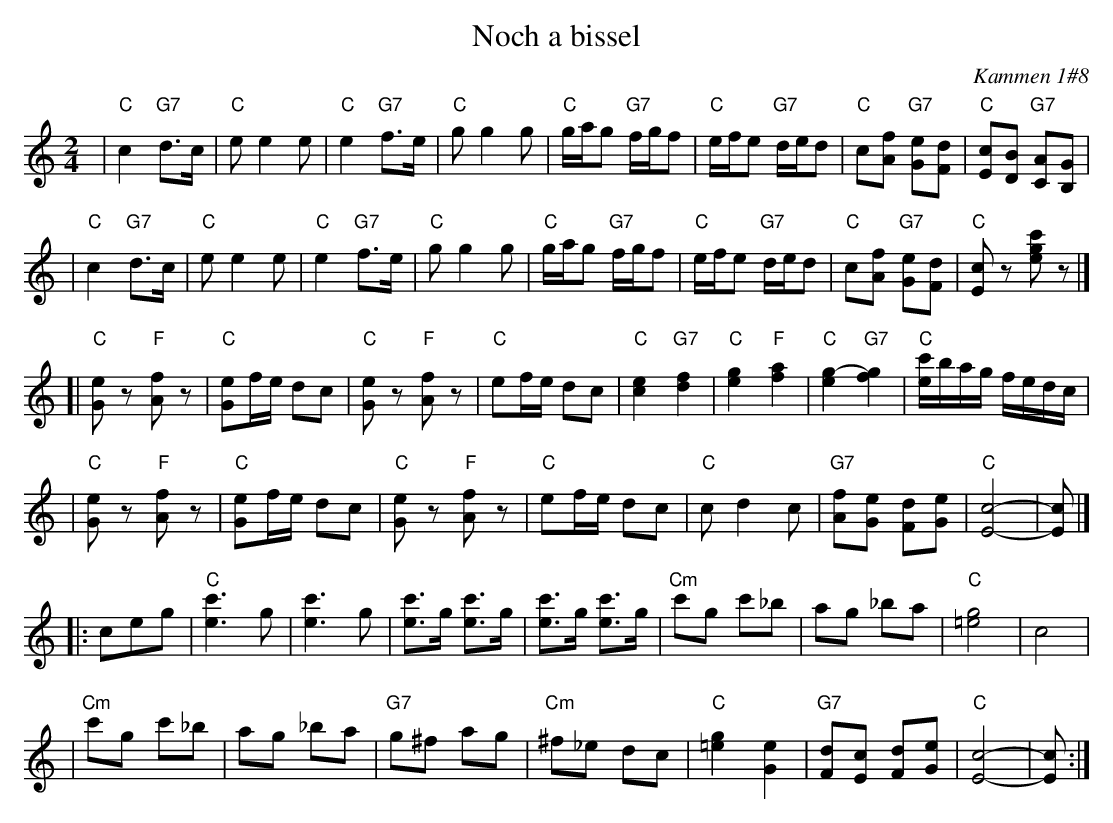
X:1
T: Noch a bissel
O: Kammen 1#8
M: 2/4
L: 1/8
K: C
| "C"c2 "G7"d>c | "C"ee2e | "C"e2 "G7"f>e | "C"gg2g \
| "C"g/a/g "G7"f/g/f | "C"e/f/e "G7"d/e/d | "C"c[fA] "G7"[eG][dF] | "C"[cE][BD] "G7"[AC][GB,] |
| "C"c2 "G7"d>c | "C"ee2e | "C"e2 "G7"f>e | "C"gg2g \
| "C"g/a/g "G7"f/g/f | "C"e/f/e "G7"d/e/d | "C"c[fA] "G7"[eG][dF] | "C"[cE]z [c'ge]z |]
[| "C"[eG]z "F"[fA]z | "C"[eG]f/e/ dc | "C"[eG]z "F"[fA]z | "C"ef/e/ dc \
| "C"[e2c2] "G7"[f2d2] | "C"[g2e2] "F"[a2f2] | "C"[g2e2]- "G7"[g2f2] | "C"[c'/e]b/a/g/ f/e/d/c/ |
| "C"[eG]z "F"[fA]z | "C"[eG]f/e/ dc | "C"[eG]z "F"[fA]z | "C"ef/e/ dc \
| "C"cd2c | "G7"[fA][eG] [dF][eG] | "C"[c4E4]- | [cE] |]
|: ceg \
| "C"[c'3e3]g | [c'3e3]g | [c'e]>g  [c'e]>g | [c'e]>g  [c'e]>g \
| "Cm"c'g c'_b | ag _ba | "C"[g4=e4] | c4 |
| "Cm"c'g c'_b | ag _ba | "G7"g^f ag | "Cm"^f_e dc \
| "C"[g2=e2] [e2G2] | "G7"[dF][cE] [dF][eG] | "C"[c4E4]- | [cE] :|
